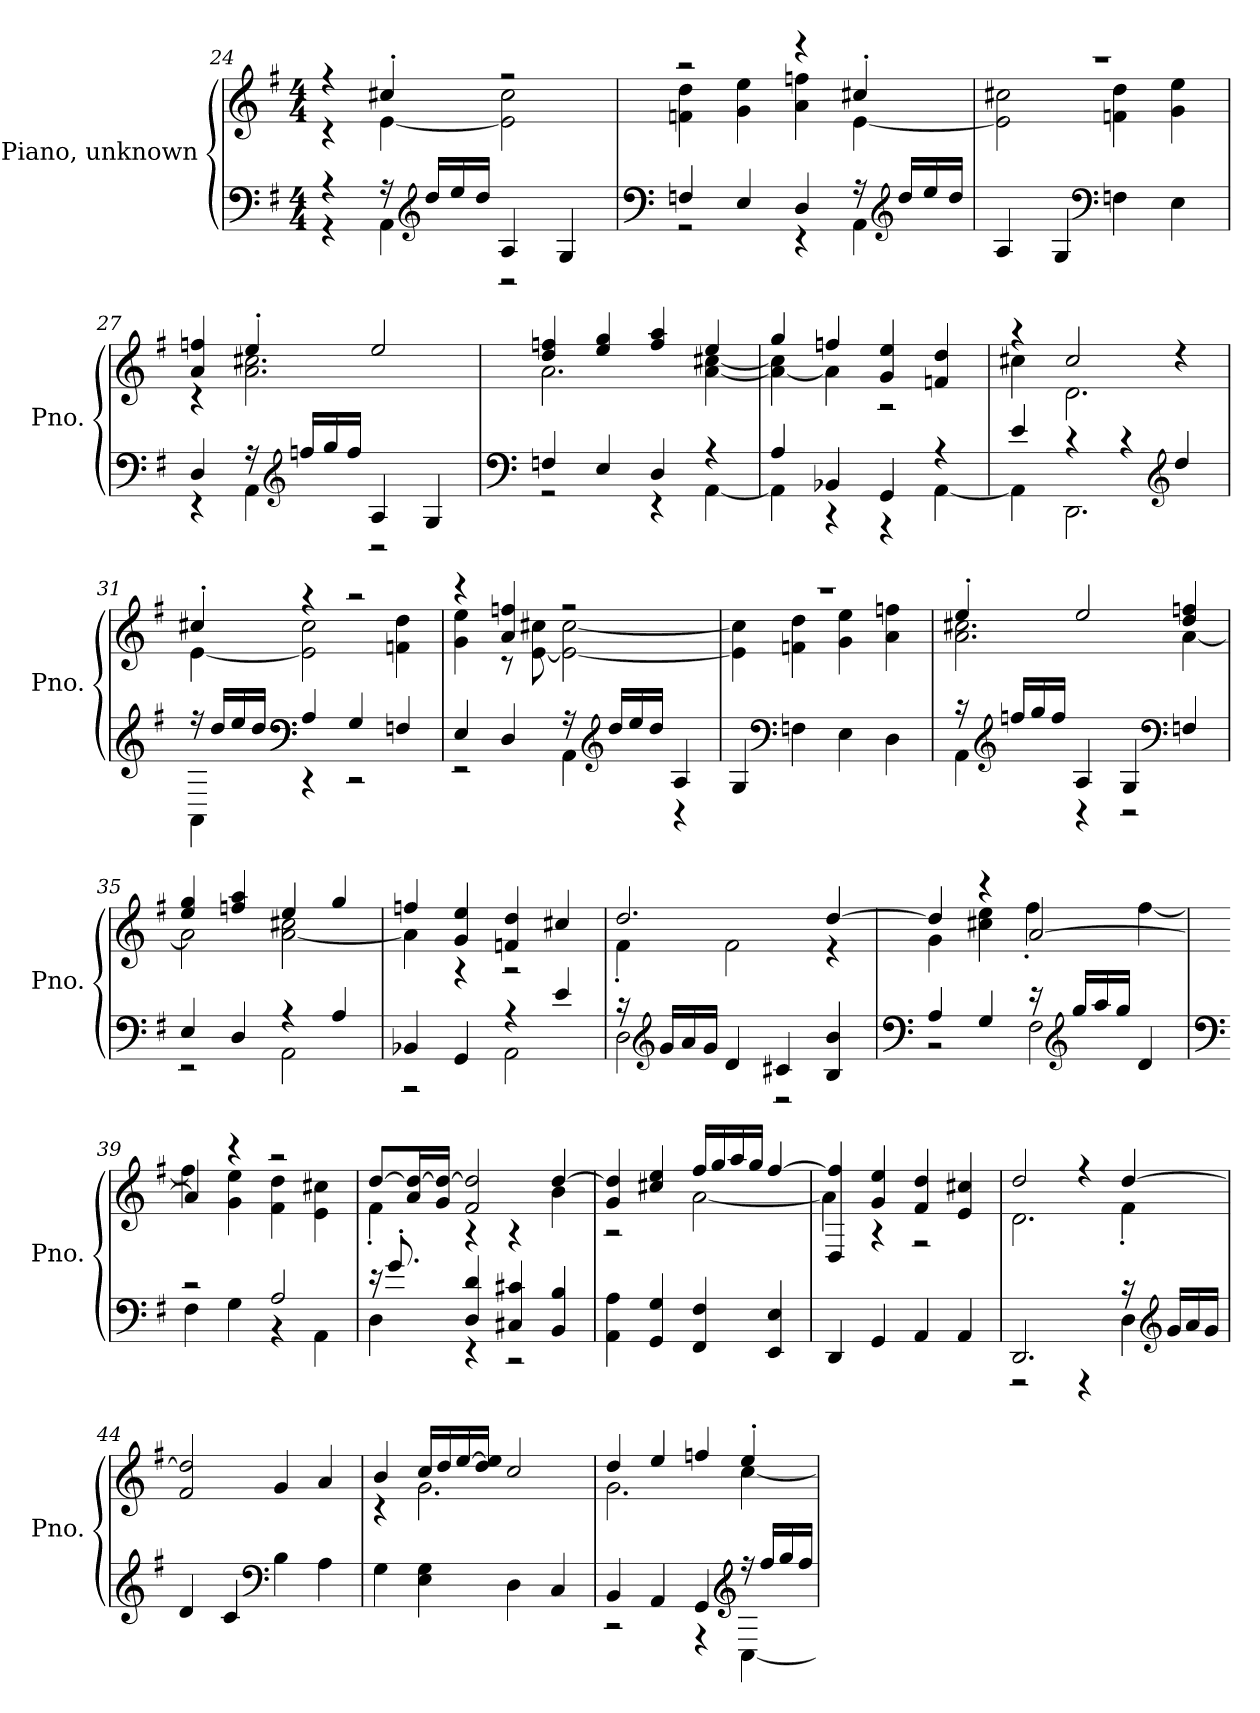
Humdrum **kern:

**kern	**kern
*part1	*part1
*staff2	*staff1
*I"Piano, unknown	*
*I'Pno.	*
!!LO:LB:g=z
*clefF4	*clefG2
*k[f#]	*k[f#]
*M4/4	*M4/4
=24	=24
*^	*^
4r	4r	4r	4r
16r	4AA\	4cc#X'/	[4e\
*clefG2	*	*	*
16dd/LL	.	.	.
16ee/	.	.	.
16dd/JJ	.	.	.
4A/	2r	2r	2e\] 2cc#\
4G/	.	.	.
=25	=25	=25	=25
*clefF4	*	*	*
4Fn/	2r	2r	4fn\ 4dd\
4E/	.	.	4g\ 4ee\
4D/	4r	4r	4a\ 4ffn\
16r	4AA\	4cc#X'/	[4e\
*clefG2	*	*	*
16dd/LL	.	.	.
16ee/	.	.	.
16dd/JJ	.	.	.
*v	*v	*	*
=26	=26	=26
4A/	1r	2e\] 2cc#X\
4G/	.	.
*clefF4	*	*
4Fn\	.	4fn\ 4dd\
4E\	.	4g\ 4ee\
=27	=27	=27
*^	*	*
4D/	4r	4a/ 4ffn/	4r
16r	4AA\	4ee'/	2.a\ 2.cc#X\
*clefG2	*	*	*
16ffn/LL	.	.	.
16gg/	.	.	.
16ff/JJ	.	.	.
4A/	2r	2ee/	.
4G/	.	.	.
!!LO:PB:g=z	!!
=28	=28	=28	=28
*clefF4	*	*	*
4Fn/	2r	4dd/ 4ffn/	2.a\
4E/	.	4ee/ 4gg/	.
4D/	4r	4ff/ 4aa/	.
4r	[4AA\	4ee/	[4a\ [4cc#X\
=29	=29	=29	=29
4A/	4AA\]	4gg/	4a\_ 4cc#\]
4BB-X/	4r	4ffn/	4a\]
4GG/	4r	4g/ 4ee/	2r
4r	[4AA\	4fn/ 4dd/	.
=30	=30	=30	=30
4e/	4AA\]	4r	4cc#X\
4r	2.DD\	2cc#/	2.d\
4r	.	.	.
*clefG2	*	*	*
4dd/	.	4r	.
=31	=31	=31	=31
16r	4AA\	4cc#X'/	[4e\
16dd/LL	.	.	.
16ee/	.	.	.
16dd/JJ	.	.	.
*clefF4	*	*	*
4A/	4r	4r	2e\] 2cc#\
4G/	2r	2r	.
4Fn/	.	.	4fn\ 4dd\
=32	=32	=32	=32
4E/	2r	4r	4g\ 4ee\
4D/	.	4a/ 4ffn/	8r
.	.	.	[8e\ 8cc#X\
16r	4AA\	2r	2e\_ [2cc#\
*clefG2	*	*	*
16dd/LL	.	.	.
16ee/	.	.	.
16dd/JJ	.	.	.
4A/	4r	.	.
*v	*v	*	*
!!LO:LB:g=z	!!
=33	=33	=33
4G/	1r	4e\] 4cc#\]
*clefF4	*	*
4Fn\	.	4fn\ 4dd\
4E\	.	4g\ 4ee\
4D\	.	4a\ 4ffn\
=34	=34	=34
*^	*	*
16r	4AA\	4ee'/	2.a\ 2.cc#X\
*clefG2	*	*	*
16ffn/LL	.	.	.
16gg/	.	.	.
16ff/JJ	.	.	.
4A/	4r	2ee/	.
4G/	2r	.	.
*clefF4	*	*	*
4Fn/	.	4dd/ 4ffn/	[4a\
=35	=35	=35	=35
4E/	2r	4ee/ 4gg/	2a\]
4D/	.	4ffn/ 4aa/	.
4r	2AA\	4ee/	[2a\ 2cc#X\
4A/	.	4gg/	.
=36	=36	=36	=36
4BB-X/	2r	4ffn/	4a\]
4GG/	.	4g/ 4ee/	4r
4r	2AA\	4fn/ 4dd/	2r
4e/	.	4cc#X/	.
!!LO:LB:g=z	!!
=37	=37	=37	=37
16r	2D\	2.dd/	4f#'\
*clefG2	*	*	*
16g/LL	.	.	.
16a/	.	.	.
16g/JJ	.	.	.
4d/	.	.	2f#\
4c#X/	2r	.	.
4B/ 4b/	.	[4dd/	4r
=38	=38	=38	=38
*clefF4	*	*	*
4A/	2r	4dd/]	4g\
4G/	.	4r	4cc#X\ 4ee\
16r	2F#\	[2a/	4ff#'\
*clefG2	*	*	*
16gg/LL	.	.	.
16aa/	.	.	.
16gg/JJ	.	.	.
4d/	.	.	[4ff#\
=39	=39	=39	=39
*clefF4	*	*	*
2r	4F#\	4a/]	4ff#\]
.	4G\	4r	4g\ 4ee\
2A/	4r	2r	4f#\ 4dd\
.	4AA\	.	4e\ 4cc#X\
=40	=40	=40	=40
16r	4D\	[8dd/L	4f#'\
8.g'/	.	.	.
.	.	16a/ 16dd/_L	.
.	.	16g/ 16dd/_JJ	.
4D/ 4d/	4r	2f#/ 2dd/]	4r
4C#X/ 4c#X/	2r	.	4r
4BB/ 4B/	.	[4dd/	4b\
*v	*v	*	*
!!LO:LB:g=z	!!
=41	=41	=41
4AA\ 4A\	4g/ 4dd/]	2r
4GG/ 4G/	4cc#X/ 4ee/	.
4FF#/ 4F#/	16ff#/LL	[2a\
.	16gg/	.
.	16aa/	.
.	16gg/JJ	.
4EE/ 4E/	[4ff#/	.
=42	=42	=42
4DD/	4D/ 4ff#/]	4a\]
4GG/	4g/ 4ee/	4r
4AA/	4f#/ 4dd/	2r
4AA/	4e/ 4cc#X/	.
=43	=43	=43
*^	*	*
2.DD/	2r	2dd/	2.d\
.	4r	4r	.
16r	4D\	[4dd/	4f#'\
*clefG2	*	*	*
16g/LL	.	.	.
16a/	.	.	.
16g/JJ	.	.	.
*v	*v	*	*
*	*v	*v
=44	=44
4d/	2f#/ 2dd/]
4c/	.
*clefF4	*
4B\	4g/
4A\	4a/
=45	=45
*	*^
4G\	4b/	4r
4E\ 4G\	16cc/LL	2.g\
.	16dd/	.
.	[16ee/	.
.	16dd/ 16ee/]JJ	.
4D\	2cc/	.
4C/	.	.
!!LO:LB:g=z	!!
=46	=46	=46
*^	*	*
4BB/	2r	4dd/	2.g\
4AA/	.	4ee/	.
4GG/	4r	4ffn/	.
*clefG2	*	*	*
16r	[4C\	4ee'/	[4cc\
16ff#/LL	.	.	.
16gg/	.	.	.
16ff#/JJ	.	.	.
*v	*v	*	*
*	*v	*v
=	=
*-	*-
